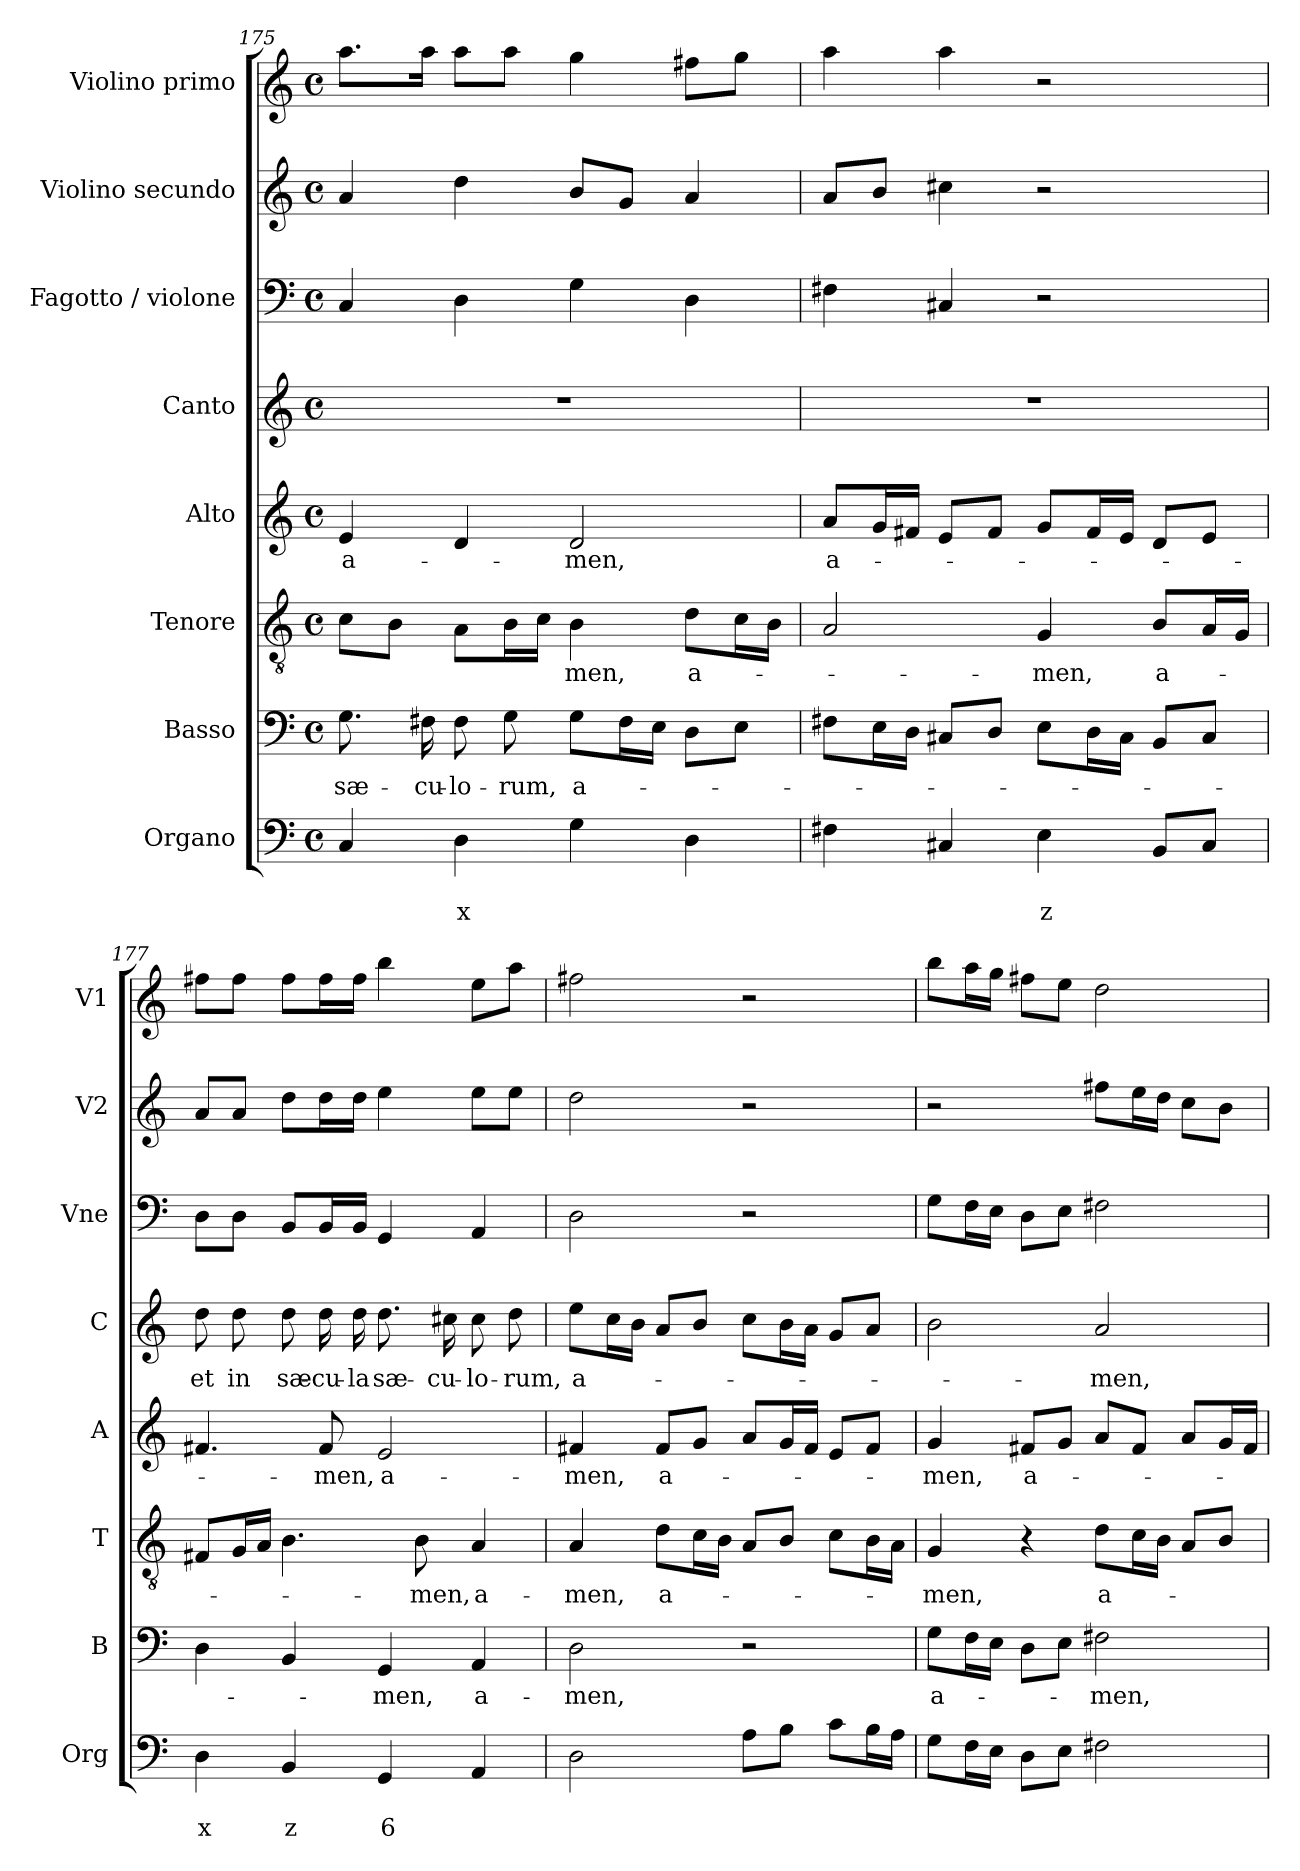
**kern	**text	**text	**kern	**text	**kern	**text	**kern	**text	**kern	**text	**kern	**kern	**kern
*part8	*part8	*part8	*part7	*part7	*part6	*part6	*part5	*part5	*part4	*part4	*part3	*part2	*part1
*staff8	*staff8	*staff8	*staff7	*staff7	*staff6	*staff6	*staff5	*staff5	*staff4	*staff4	*staff3	*staff2	*staff1
*I"Organo	*	*	*I"Basso	*	*I"Tenore	*	*I"Alto	*	*I"Canto	*	*I"Fagotto / violone	*I"Violino secundo	*I"Violino primo
*I'Org	*	*	*I'B	*	*I'T	*	*I'A	*	*I'C	*	*I'Vne	*I'V2	*I'V1
*clefF4	*	*	*clefF4	*	*clefGv2	*	*clefG2	*	*clefG2	*	*clefF4	*clefG2	*clefG2
*k[]	*	*	*k[]	*	*k[]	*	*k[]	*	*k[]	*	*k[]	*k[]	*k[]
*C:	*	*	*C:	*	*C:	*	*C:	*	*C:	*	*C:	*C:	*C:
*M4/4	*	*	*M4/4	*	*M4/4	*	*M4/4	*	*M4/4	*	*M4/4	*M4/4	*M4/4
*met(c)	*	*	*met(c)	*	*met(c)	*	*met(c)	*	*met(c)	*	*met(c)	*met(c)	*met(c)
=175	=175	=175	=175	=175	=175	=175	=175	=175	=175	=175	=175	=175	=175
!	!	!	!	!LO:LY:b	!	!	!	!LO:LY:b	!	!	!	!	!
4C/	.	.	8.G\	sæ-	8c\L	.	4e/	a-	1r	.	4C/	4a/	8.aa\L
.	.	.	.	.	8B\J	.	.	.	.	.	.	.	.
!	!	!	!	!LO:LY:b	!	!	!	!	!	!	!	!	!
.	.	.	16F#X\	-cu-	.	.	.	.	.	.	.	.	16aa\Jk
!	!	!LO:LY:b	!	!LO:LY:b	!	!	!	!	!	!	!	!	!
4D\	.	x	8F#\	-lo-	8A\L	.	4d/	.	.	.	4D\	4dd\	8aa\L
!	!	!	!	!LO:LY:b	!	!	!	!	!	!	!	!	!
.	.	.	8G\	-rum,	16B\L	.	.	.	.	.	.	.	8aa\J
.	.	.	.	.	16c\JJ	.	.	.	.	.	.	.	.
!	!	!	!	!LO:LY:b	!	!LO:LY:b	!	!LO:LY:b	!	!	!	!	!
4G\	.	.	8G\L	a-	4B\	-men,	2d/	-men,	.	.	4G\	8b/L	4gg\
.	.	.	16F#\L	.	.	.	.	.	.	.	.	8g/J	.
.	.	.	16E\JJ	.	.	.	.	.	.	.	.	.	.
!	!	!	!	!	!	!LO:LY:b	!	!	!	!	!	!	!
4D\	.	.	8D\L	.	8d\L	a-	.	.	.	.	4D\	4a/	8ff#X\L
.	.	.	8E\J	.	16c\L	.	.	.	.	.	.	.	8gg\J
.	.	.	.	.	16B\JJ	.	.	.	.	.	.	.	.
=176	=176	=176	=176	=176	=176	=176	=176	=176	=176	=176	=176	=176	=176
!	!	!	!	!	!	!	!	!LO:LY:b	!	!	!	!	!
4F#X\	.	.	8F#X\L	.	2A/	.	8a/L	a-	1r	.	4F#X\	8a/L	4aa\
.	.	.	16E\L	.	.	.	16g/L	.	.	.	.	8b/J	.
.	.	.	16D\JJ	.	.	.	16f#X/JJ	.	.	.	.	.	.
4C#X/	.	.	8C#X/L	.	.	.	8e/L	.	.	.	4C#X/	4cc#X\	4aa\
.	.	.	8D/J	.	.	.	8f#/J	.	.	.	.	.	.
!	!	!LO:LY:b	!	!	!	!LO:LY:b	!	!	!	!	!	!	!
4E\	.	z	8E\L	.	4G/	-men,	8g/L	.	.	.	2r	2r	2r
.	.	.	16D\L	.	.	.	16f#/L	.	.	.	.	.	.
.	.	.	16C#\JJ	.	.	.	16e/JJ	.	.	.	.	.	.
!	!	!	!	!	!	!LO:LY:b	!	!	!	!	!	!	!
8BB/L	.	.	8BB/L	.	8B/L	a-	8d/L	.	.	.	.	.	.
8C#/J	.	.	8C#/J	.	16A/L	.	8e/J	.	.	.	.	.	.
.	.	.	.	.	16G/JJ	.	.	.	.	.	.	.	.
=177	=177	=177	=177	=177	=177	=177	=177	=177	=177	=177	=177	=177	=177
!	!	!LO:LY:b	!	!	!	!	!	!	!	!LO:LY:b	!	!	!
4D\	.	x	4D\	.	8F#X/L	.	4.f#X/	.	8dd\	et	8D\L	8a/L	8ff#X\L
!	!	!	!	!	!	!	!	!	!	!LO:LY:b	!	!	!
.	.	.	.	.	16G/L	.	.	.	8dd\	in	8D\J	8a/J	8ff#\J
.	.	.	.	.	16A/JJ	.	.	.	.	.	.	.	.
!	!	!LO:LY:b	!	!	!	!	!	!	!	!LO:LY:b	!	!	!
4BB/	.	z	4BB/	.	4.B\	.	.	.	8dd\	sæ-	8BB/L	8dd\L	8ff#\L
!	!	!	!	!	!	!	!	!LO:LY:b	!	!LO:LY:b	!	!	!
.	.	.	.	.	.	.	8f#/	-men,	16dd\	-cu-	16BB/L	16dd\L	16ff#\L
!	!	!	!	!	!	!	!	!	!	!LO:LY:b	!	!	!
.	.	.	.	.	.	.	.	.	16dd\	-la	16BB/JJ	16dd\JJ	16ff#\JJ
!	!	!LO:LY:b	!	!LO:LY:b	!	!	!	!LO:LY:b	!	!LO:LY:b	!	!	!
4GG/	.	6	4GG/	-men,	.	.	2e/	a-	8.dd\	sæ-	4GG/	4ee\	4bb\
!	!	!	!	!	!	!LO:LY:b	!	!	!	!	!	!	!
.	.	.	.	.	8B\	-men,	.	.	.	.	.	.	.
!	!	!	!	!	!	!	!	!	!	!LO:LY:b	!	!	!
.	.	.	.	.	.	.	.	.	16cc#X\	-cu-	.	.	.
!	!	!	!	!LO:LY:b	!	!LO:LY:b	!	!	!	!LO:LY:b	!	!	!
4AA/	.	.	4AA/	a-	4A/	a-	.	.	8cc#\	-lo-	4AA/	8ee\L	8ee\L
!	!	!	!	!	!	!	!	!	!	!LO:LY:b	!	!	!
.	.	.	.	.	.	.	.	.	8dd\	-rum,	.	8ee\J	8aa\J
!!LO:PB:g=z
=178	=178	=178	=178	=178	=178	=178	=178	=178	=178	=178	=178	=178	=178
!	!	!	!	!LO:LY:b	!	!LO:LY:b	!	!LO:LY:b	!	!LO:LY:b	!	!	!
2D\	.	.	2D\	-men,	4A/	-men,	4f#X/	-men,	8ee\L	a-	2D\	2dd\	2ff#X\
.	.	.	.	.	.	.	.	.	16cc\L	.	.	.	.
.	.	.	.	.	.	.	.	.	16b\JJ	.	.	.	.
!	!	!	!	!	!	!LO:LY:b	!	!LO:LY:b	!	!	!	!	!
.	.	.	.	.	8d\L	a-	8f#/L	a-	8a/L	.	.	.	.
.	.	.	.	.	16c\L	.	8g/J	.	8b/J	.	.	.	.
.	.	.	.	.	16B\JJ	.	.	.	.	.	.	.	.
8A\L	.	.	2r	.	8A/L	.	8a/L	.	8cc\L	.	2r	2r	2r
8B\J	.	.	.	.	8B/J	.	16g/L	.	16b\L	.	.	.	.
.	.	.	.	.	.	.	16f#/JJ	.	16a\JJ	.	.	.	.
8c\L	.	.	.	.	8c\L	.	8e/L	.	8g/L	.	.	.	.
16B\L	.	.	.	.	16B\L	.	8f#/J	.	8a/J	.	.	.	.
16A\JJ	.	.	.	.	16A\JJ	.	.	.	.	.	.	.	.
=179	=179	=179	=179	=179	=179	=179	=179	=179	=179	=179	=179	=179	=179
!	!	!	!	!LO:LY:b	!	!LO:LY:b	!	!LO:LY:b	!	!	!	!	!
8G\L	.	.	8G\L	a-	4G/	-men,	4g/	-men,	2b\	.	8G\L	2r	8bb\L
16F\L	.	.	16F\L	.	.	.	.	.	.	.	16F\L	.	16aa\L
16E\JJ	.	.	16E\JJ	.	.	.	.	.	.	.	16E\JJ	.	16gg\JJ
!	!	!	!	!	!	!	!	!LO:LY:b	!	!	!	!	!
8D\L	.	.	8D\L	.	4r	.	8f#X/L	a-	.	.	8D\L	.	8ff#X\L
8E\J	.	.	8E\J	.	.	.	8g/J	.	.	.	8E\J	.	8ee\J
!	!	!	!	!LO:LY:b	!	!LO:LY:b	!	!	!	!LO:LY:b	!	!	!
2F#X\	.	.	2F#X\	-men,	8d\L	a-	8a/L	.	2a/	-men,	2F#X\	8ff#X\L	2dd\
.	.	.	.	.	16c\L	.	8f#/J	.	.	.	.	16ee\L	.
.	.	.	.	.	16B\JJ	.	.	.	.	.	.	16dd\JJ	.
.	.	.	.	.	8A/L	.	8a/L	.	.	.	.	8cc\L	.
.	.	.	.	.	8B/J	.	16g/L	.	.	.	.	8b\J	.
.	.	.	.	.	.	.	16f#/JJ	.	.	.	.	.	.
=	=	=	=	=	=	=	=	=	=	=	=	=	=
*-	*-	*-	*-	*-	*-	*-	*-	*-	*-	*-	*-	*-	*-
